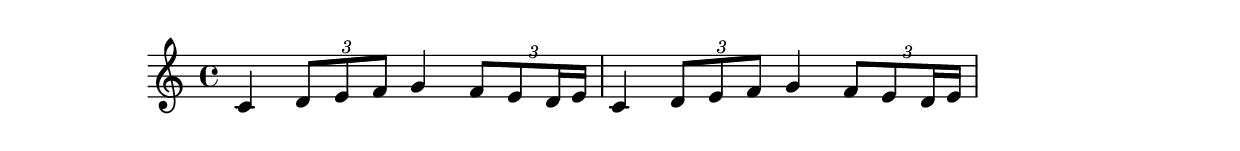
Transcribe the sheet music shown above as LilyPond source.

%% http://lsr.di.unimi.it/LSR/Item?id=328
%% see also http://lilypond.org/doc/v2.18/Documentation/notation/writing-rhythms#tuplets

% Many many thanks to Mats for this useful snippet!

% First version, with a single argument, i.e. the 
% syntax is \triplet{ c d e }
triplet = #(define-music-function (parser location music) (ly:music?)
  #{ \tuplet 3/2 $music #})


% Second version, with three arguments, i.e. the 
% syntax is \trip c d e 
trip = #(define-music-function (parser location m1 m2 m3) 
  (ly:music? ly:music? ly:music?)
  #{ \tuplet 3/2 { $m1 $m2 $m3 } #})

\score{
  \relative c'{
    % Using \triplet
    c4 \triplet { d8 e f } g4 \triplet { f8 e d16 e } |
    % Using \trip. Note the last beat, where you have to 
    % add curly braces to get exactly three arguments to \trip
    c4 \trip d8 e f g4 \trip f8 e { d16 e } |
  }
}
